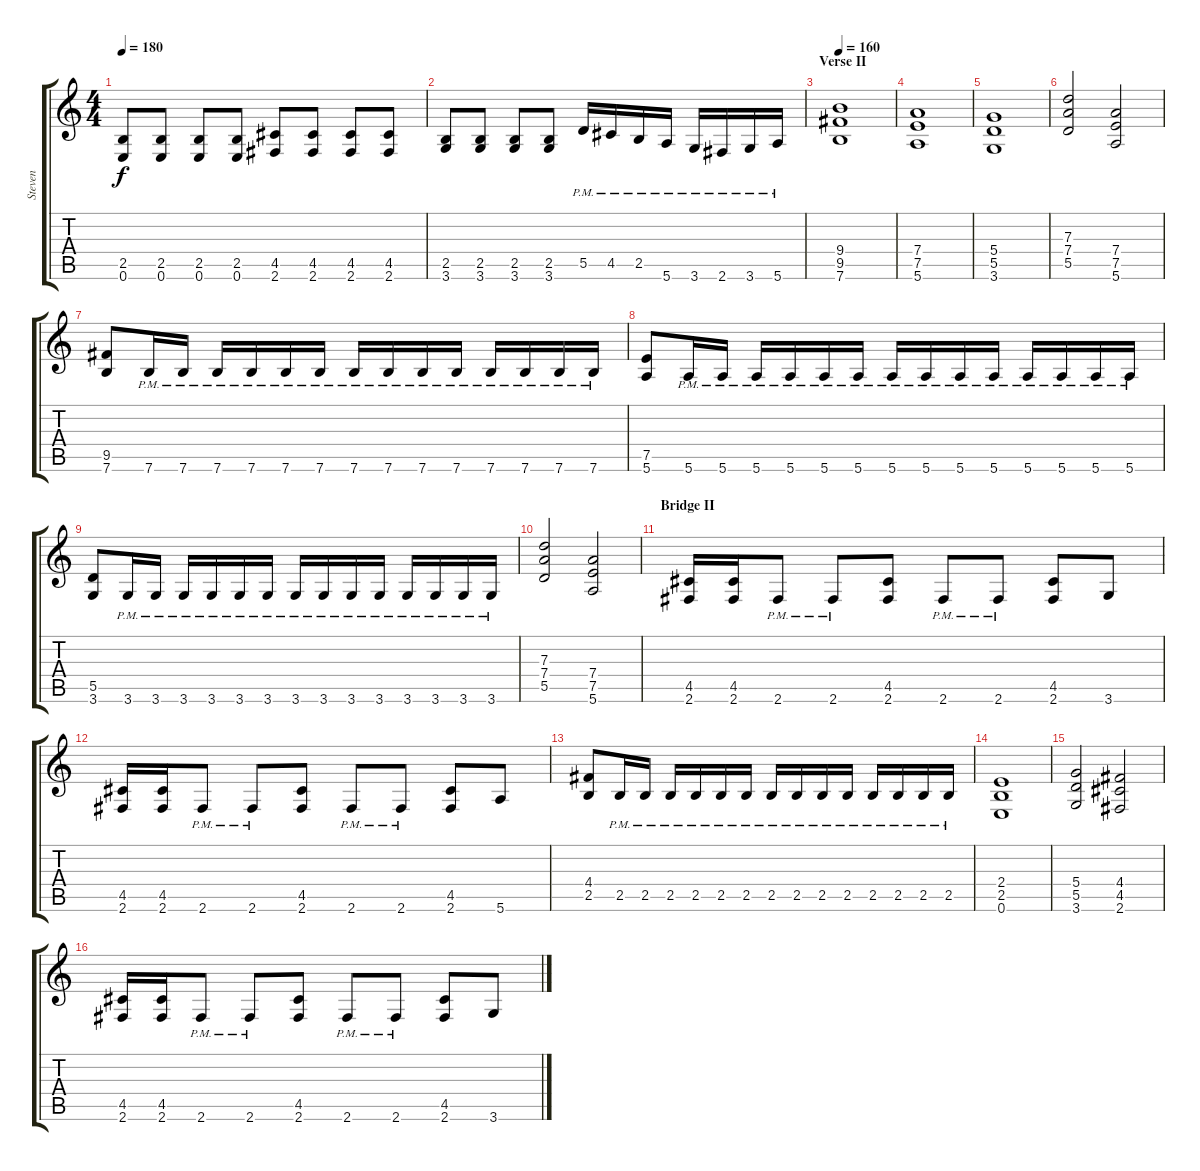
\track ("Steven" "Steven") {instrument distortionguitar}
\staff {score tabs}
\tuning (E4 B3 G3 D3 A2 E2) {hide}
\ts (4 4)
\tempo 180
\clef g2
\ks c
(2.5 0.6).8{dy f} (2.5 0.6).8 (2.5 0.6).8 (2.5 0.6).8 (4.5 2.6).8 (4.5 2.6).8 (4.5 2.6).8 (4.5 2.6).8 |
(2.5 3.6).8 (2.5 3.6).8 (2.5 3.6).8 (2.5 3.6).8 5.5{pm}.16 4.5{pm}.16 2.5{pm}.16 5.6{pm}.16 3.6{pm}.16 2.6{pm}.16 3.6{pm}.16 5.6{pm}.16 |
\section ("" "Verse II")
\tempo 160
(9.4 9.5 7.6).1 |
(7.4 7.5 5.6).1 |
(5.4 5.5 3.6).1 |
(7.3 7.4 5.5).2 (7.4 7.5 5.6).2 |
(9.5 7.6).8{volume 14} 7.6{pm}.16 7.6{pm}.16 7.6{pm}.16 7.6{pm}.16 7.6{pm}.16 7.6{pm}.16 7.6{pm}.16 7.6{pm}.16 7.6{pm}.16 7.6{pm}.16 7.6{pm}.16 7.6{pm}.16 7.6{pm}.16 7.6{pm}.16 |
(7.5 5.6).8 5.6{pm}.16 5.6{pm}.16 5.6{pm}.16 5.6{pm}.16 5.6{pm}.16 5.6{pm}.16 5.6{pm}.16 5.6{pm}.16 5.6{pm}.16 5.6{pm}.16 5.6{pm}.16 5.6{pm}.16 5.6{pm}.16 5.6{pm}.16 |
(5.5 3.6).8 3.6{pm}.16 3.6{pm}.16 3.6{pm}.16 3.6{pm}.16 3.6{pm}.16 3.6{pm}.16 3.6{pm}.16 3.6{pm}.16 3.6{pm}.16 3.6{pm}.16 3.6{pm}.16 3.6{pm}.16 3.6{pm}.16 3.6{pm}.16 |
(7.3 7.4 5.5).2 (7.4 7.5 5.6).2 |
\section ("" "Bridge II")
(4.5 2.6).16 (4.5 2.6).16 2.6{pm}.8 2.6{pm}.8 (4.5 2.6).8 2.6{pm}.8 2.6{pm}.8 (4.5 2.6).8 3.6.8 |
(4.5 2.6).16 (4.5 2.6).16 2.6{pm}.8 2.6{pm}.8 (4.5 2.6).8 2.6{pm}.8 2.6{pm}.8 (4.5 2.6).8 5.6.8 |
(4.4 2.5).8 2.5{pm}.16 2.5{pm}.16 2.5{pm}.16 2.5{pm}.16 2.5{pm}.16 2.5{pm}.16 2.5{pm}.16 2.5{pm}.16 2.5{pm}.16 2.5{pm}.16 2.5{pm}.16 2.5{pm}.16 2.5{pm}.16 2.5{pm}.16 |
(2.4 2.5 0.6).1 |
(5.4 5.5 3.6).2 (4.4 4.5 2.6).2 |
(4.5 2.6).16 (4.5 2.6).16 2.6{pm}.8 2.6{pm}.8 (4.5 2.6).8 2.6{pm}.8 2.6{pm}.8 (4.5 2.6).8 3.6.8
